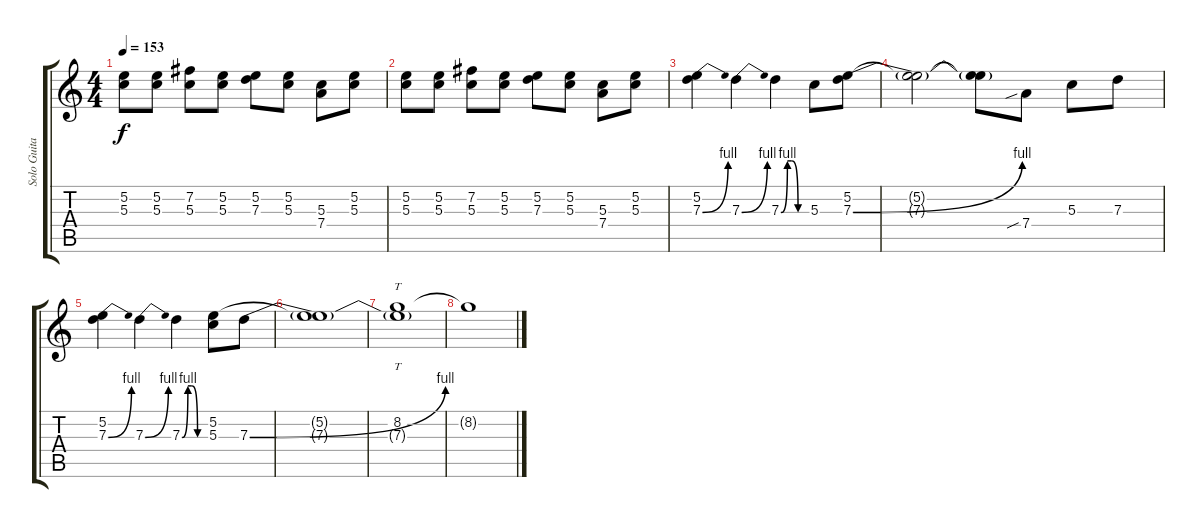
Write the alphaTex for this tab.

\track ("Solo Guitar" "Solo Guita") {instrument overdrivenguitar}
\staff {score tabs}
\tuning (E4 B3 G3 D3 A2 E2) {hide}
\ts (4 4)
\tempo 153
\clef g2
\ks c
(5.2 5.3).8{dy f} (5.2 5.3).8 (7.2 5.3).8 (5.2 5.3).8 (5.2 7.3).8 (5.2 5.3).8 (5.3 7.4).8 (5.2 5.3).8 |
(5.2 5.3).8 (5.2 5.3).8 (7.2 5.3).8 (5.2 5.3).8 (5.2 7.3).8 (5.2 5.3).8 (5.3 7.4).8 (5.2 5.3).8 |
(5.2 7.3{be (bend 0 0 60 4)}).4 7.3{be (bend 0 0 60 4)}.4 7.3{be (custom 0 0 15 4 25 4 40 0 60 0)}.4 5.3.8 (5.2 7.3{be (bend 0 0 60 4)}).8 |
(5.2{t} 7.3{t}).2 (5.2{t} 7.3{t}).8 7.4{sib}.8 5.3.8 7.3.8 |
(5.2 7.3{be (bend 0 0 60 4)}).4 7.3{be (bend 0 0 60 4)}.4 7.3{be (custom 0 0 15 4 25 4 40 0 60 0)}.4 (5.2 5.3).8 7.3{be (bend 0 0 60 4)}.8 |
(5.2{t} 7.3{t}).1 |
(8.2 7.3{t}).1{tt} |
8.2{t}.1
